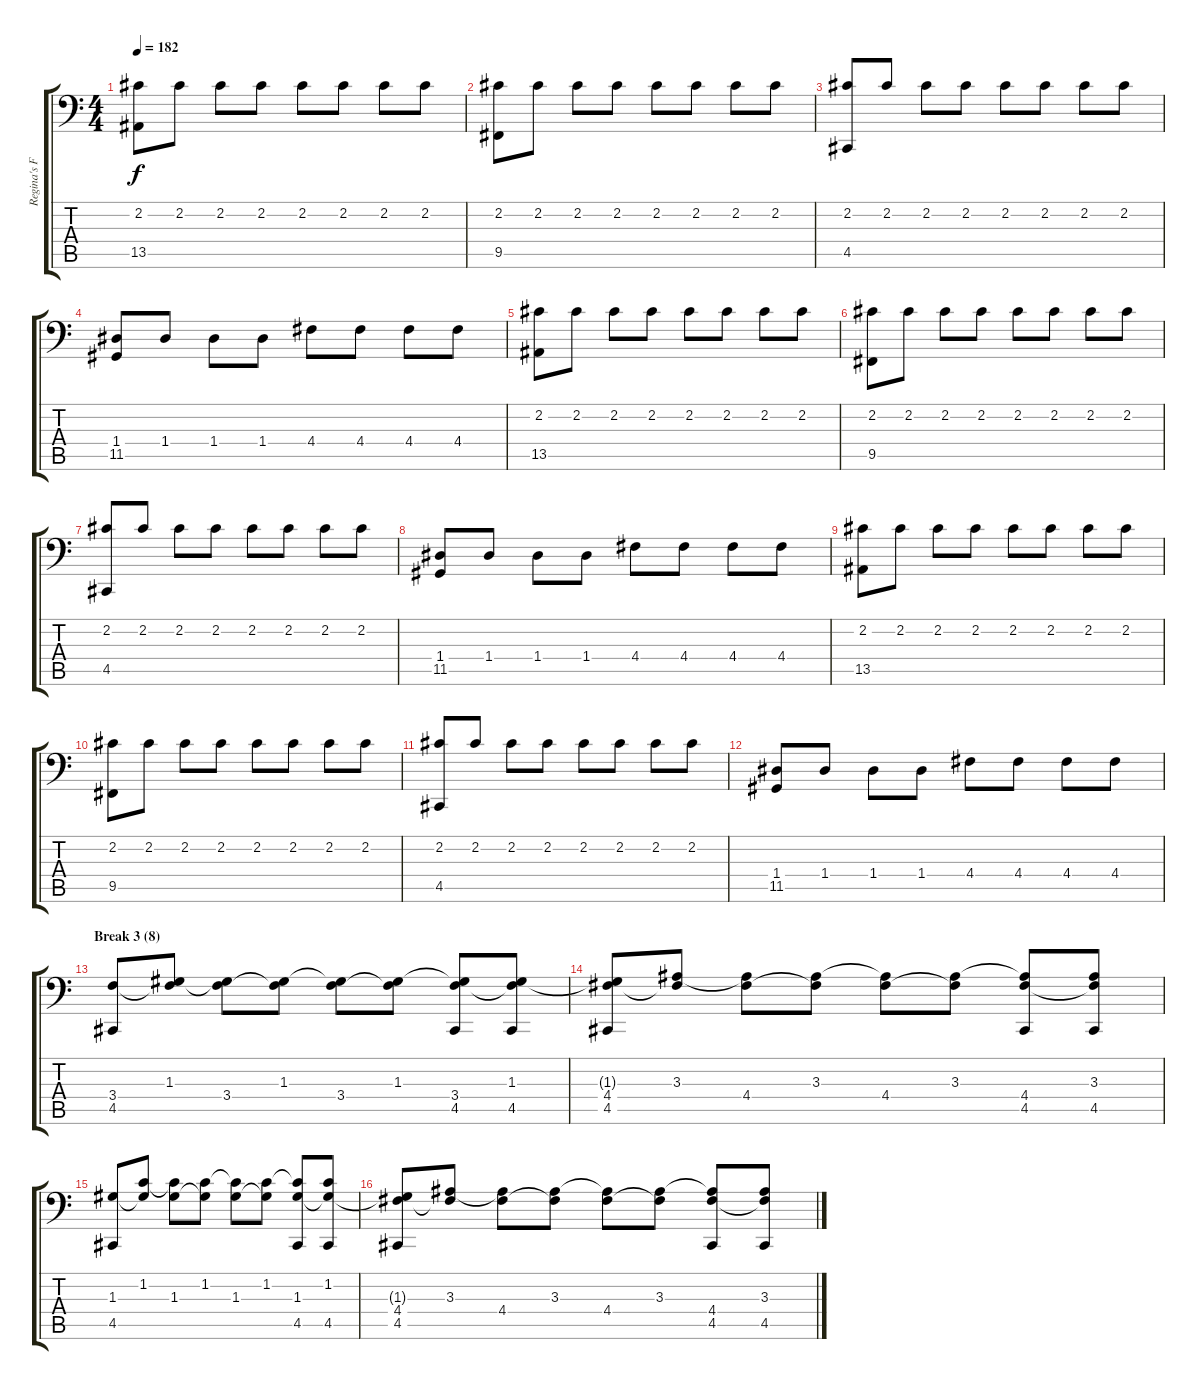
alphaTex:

\track ("Regina's Fingers" "Regina's F") {instrument brightacousticpiano}
\staff {score tabs}
\tuning (E4 B3 G3 D3 A1 E0) {hide}
\ts (4 4)
\tempo 182
\clef f4
\ks c
(2.2 13.5).8{dy f} 2.2.8 2.2.8 2.2.8 2.2.8 2.2.8 2.2.8 2.2.8 |
(2.2 9.5).8 2.2.8 2.2.8 2.2.8 2.2.8 2.2.8 2.2.8 2.2.8 |
(2.2 4.5).8 2.2.8 2.2.8 2.2.8 2.2.8 2.2.8 2.2.8 2.2.8 |
(1.4 11.5).8 1.4.8 1.4.8 1.4.8 4.4.8 4.4.8 4.4.8 4.4.8 |
(2.2 13.5).8 2.2.8 2.2.8 2.2.8 2.2.8 2.2.8 2.2.8 2.2.8 |
(2.2 9.5).8 2.2.8 2.2.8 2.2.8 2.2.8 2.2.8 2.2.8 2.2.8 |
(2.2 4.5).8 2.2.8 2.2.8 2.2.8 2.2.8 2.2.8 2.2.8 2.2.8 |
(1.4 11.5).8 1.4.8 1.4.8 1.4.8 4.4.8 4.4.8 4.4.8 4.4.8 |
(2.2 13.5).8 2.2.8 2.2.8 2.2.8 2.2.8 2.2.8 2.2.8 2.2.8 |
(2.2 9.5).8 2.2.8 2.2.8 2.2.8 2.2.8 2.2.8 2.2.8 2.2.8 |
(2.2 4.5).8 2.2.8 2.2.8 2.2.8 2.2.8 2.2.8 2.2.8 2.2.8 |
(1.4 11.5).8 1.4.8 1.4.8 1.4.8 4.4.8 4.4.8 4.4.8 4.4.8 |
\section ("" "Break 3 (8)")
(3.4 4.5).8 (1.3 3.4{t}).8 (1.3{t} 3.4).8 (1.3 3.4{t}).8 (1.3{t} 3.4).8 (1.3 3.4{t}).8 (1.3{t} 3.4 4.5).8 (1.3 3.4{t} 4.5).8 |
(1.3{t} 4.4 4.5).8 (3.3 4.4{t}).8 (3.3{t} 4.4).8 (3.3 4.4{t}).8 (3.3{t} 4.4).8 (3.3 4.4{t}).8 (3.3{t} 4.4 4.5).8 (3.3 4.4{t} 4.5).8 |
(1.3 4.5).8 (1.2 1.3{t}).8 (1.2{t} 1.3).8 (1.2 1.3{t}).8 (1.2{t} 1.3).8 (1.2 1.3{t}).8 (1.2{t} 1.3 4.5).8 (1.2 1.3{t} 4.5).8 |
(1.3{t} 4.4 4.5).8 (3.3 4.4{t}).8 (3.3{t} 4.4).8 (3.3 4.4{t}).8 (3.3{t} 4.4).8 (3.3 4.4{t}).8 (3.3{t} 4.4 4.5).8 (3.3 4.4{t} 4.5).8
